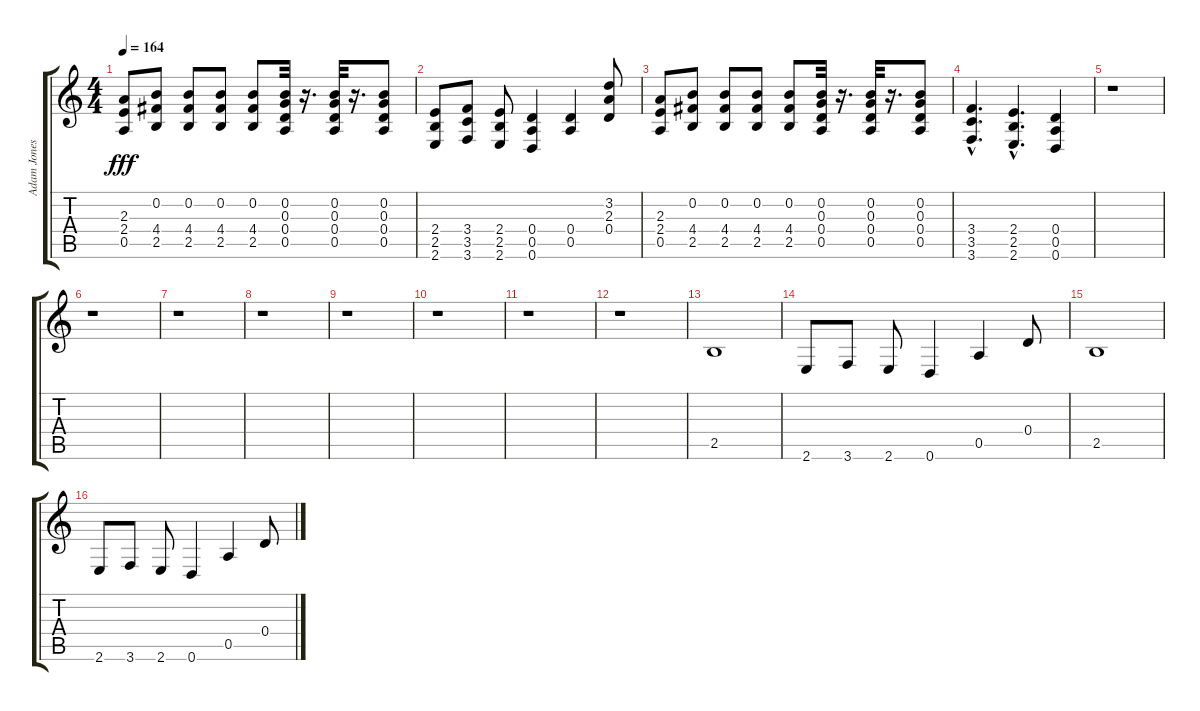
\track ("Adam Jones" "Adam Jones") {instrument distortionguitar}
\staff {score tabs}
\tuning (E4 B3 G3 D3 A2 D2) {hide}
\ts (4 4)
\tempo 164
\clef g2
\ks c
(2.3 2.4 0.5).8{dy fff} (0.2 4.4 2.5).8 (0.2 4.4 2.5).8 (0.2 4.4 2.5).8 (0.2 4.4 2.5).8 (0.2 0.3 0.4 0.5).32 r.16{d} (0.2 0.3 0.4 0.5).32 r.16{d} (0.2 0.3 0.4 0.5).8 |
(2.4 2.5 2.6).8 (3.4 3.5 3.6).8 (2.4 2.5 2.6).8 (0.4 0.5 0.6).4 (0.4 0.5).4 (3.2 2.3 0.4).8 |
(2.3 2.4 0.5).8 (0.2 4.4 2.5).8 (0.2 4.4 2.5).8 (0.2 4.4 2.5).8 (0.2 4.4 2.5).8 (0.2 0.3 0.4 0.5).32 r.16{d} (0.2 0.3 0.4 0.5).32 r.16{d} (0.2 0.3 0.4 0.5).8 |
(3.4{hac} 3.5{hac} 3.6{hac}).4{d} (2.4{hac} 2.5{hac} 2.6{hac}).4{d} (0.4 0.5 0.6).4 |
r.1 |
r.1 |
r.1 |
r.1 |
r.1 |
r.1 |
r.1 |
r.1 |
2.5.1 |
2.6.8 3.6.8 2.6.8 0.6.4 0.5.4 0.4.8 |
2.5.1 |
2.6.8 3.6.8 2.6.8 0.6.4 0.5.4 0.4.8
